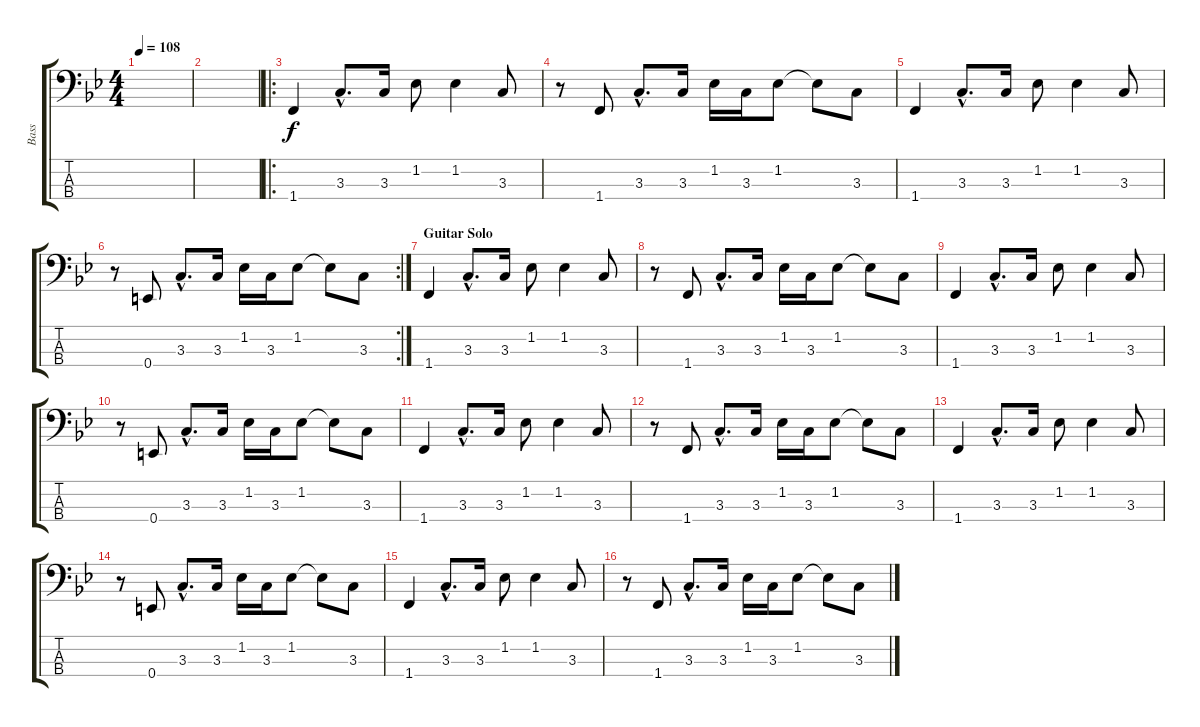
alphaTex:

\track ("Bass" "Bass") {instrument electricbassfinger}
\staff {score tabs}
\tuning (G2 D2 A1 E1) {hide}
\ts (4 4)
\tempo 108
\clef f4
\ks bb
|
|
\ro
1.4.4 3.3{hac}.8{d} 3.3.16 1.2.8 1.2.4 3.3.8 |
r.8 1.4.8 3.3{hac}.8{d} 3.3.16 1.2.16 3.3.16 1.2.8 1.2{t}.8 3.3.8 |
1.4.4 3.3{hac}.8{d} 3.3.16 1.2.8 1.2.4 3.3.8 |
\rc 2
r.8 0.4.8 3.3{hac}.8{d} 3.3.16 1.2.16 3.3.16 1.2.8 1.2{t}.8 3.3.8 |
\section ("" "Guitar Solo")
1.4.4 3.3{hac}.8{d} 3.3.16 1.2.8 1.2.4 3.3.8 |
r.8 1.4.8 3.3{hac}.8{d} 3.3.16 1.2.16 3.3.16 1.2.8 1.2{t}.8 3.3.8 |
1.4.4 3.3{hac}.8{d} 3.3.16 1.2.8 1.2.4 3.3.8 |
r.8 0.4.8 3.3{hac}.8{d} 3.3.16 1.2.16 3.3.16 1.2.8 1.2{t}.8 3.3.8 |
1.4.4 3.3{hac}.8{d} 3.3.16 1.2.8 1.2.4 3.3.8 |
r.8 1.4.8 3.3{hac}.8{d} 3.3.16 1.2.16 3.3.16 1.2.8 1.2{t}.8 3.3.8 |
1.4.4 3.3{hac}.8{d} 3.3.16 1.2.8 1.2.4 3.3.8 |
r.8 0.4.8 3.3{hac}.8{d} 3.3.16 1.2.16 3.3.16 1.2.8 1.2{t}.8 3.3.8 |
1.4.4 3.3{hac}.8{d} 3.3.16 1.2.8 1.2.4 3.3.8 |
r.8 1.4.8 3.3{hac}.8{d} 3.3.16 1.2.16 3.3.16 1.2.8 1.2{t}.8 3.3.8
